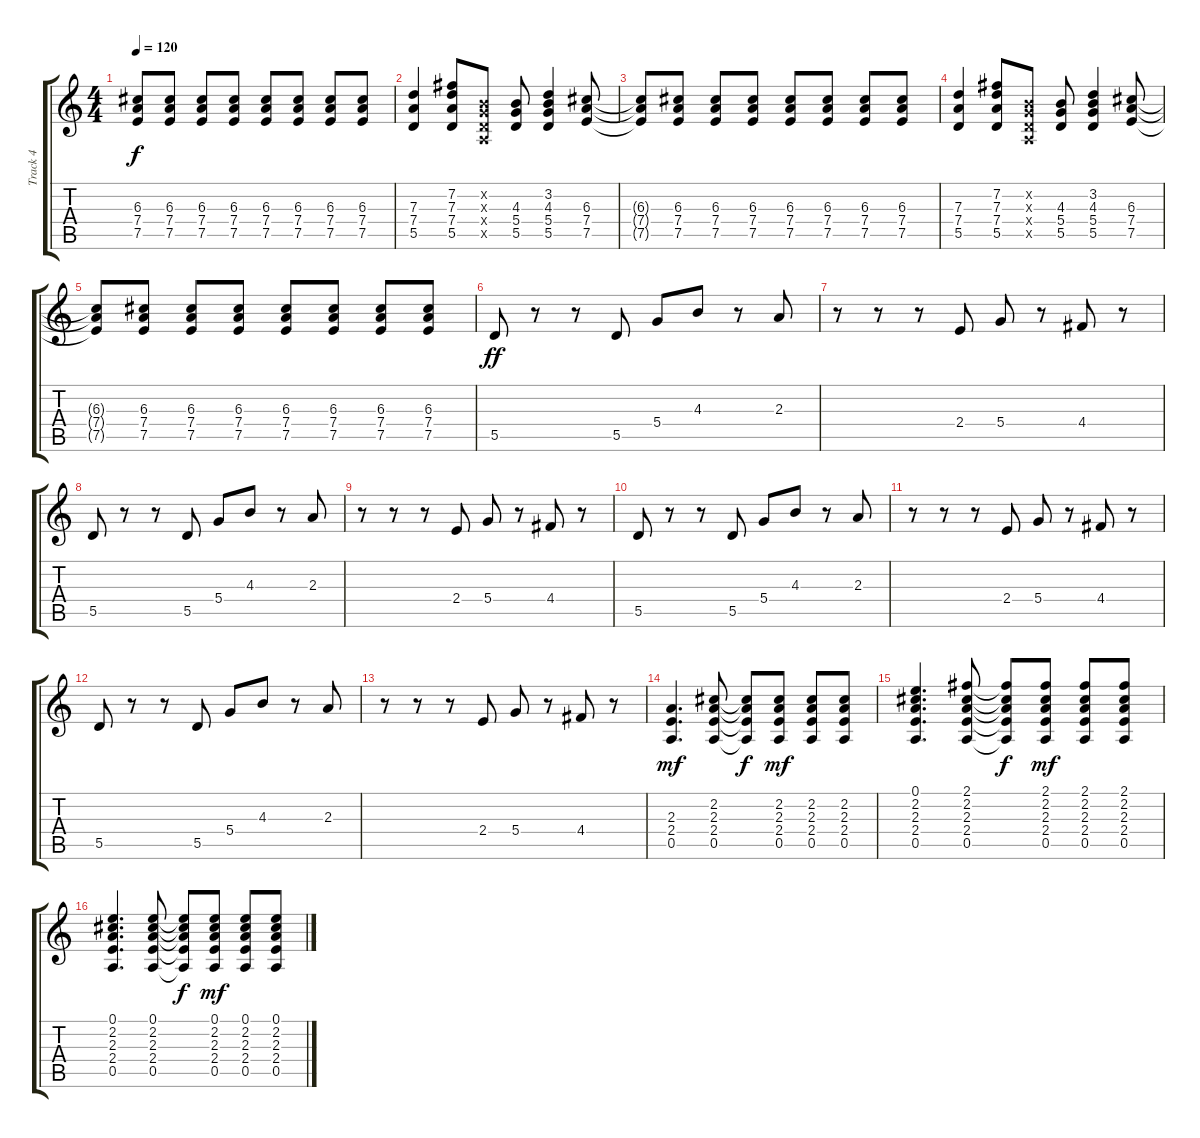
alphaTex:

\track ("Track 4" "Track 4") {instrument electricguitarclean}
\staff {score tabs}
\tuning (E4 B3 G3 D3 A2 E2) {hide}
\ts (4 4)
\tempo 120
\clef g2
\ks c
(6.3{t} 7.4{t} 7.5{t}).8{dy f} (6.3 7.4 7.5).8 (6.3 7.4 7.5).8 (6.3 7.4 7.5).8 (6.3 7.4 7.5).8 (6.3 7.4 7.5).8 (6.3 7.4 7.5).8 (6.3 7.4 7.5).8 |
(7.3 7.4 5.5).4 (7.2 7.3 7.4 5.5).8 (0.2{x} 0.3{x} 0.4{x} 0.5{x}).8 (4.3 5.4 5.5).8 (3.2 4.3 5.4 5.5).4 (6.3 7.4 7.5).8 |
(6.3{t} 7.4{t} 7.5{t}).8 (6.3 7.4 7.5).8 (6.3 7.4 7.5).8 (6.3 7.4 7.5).8 (6.3 7.4 7.5).8 (6.3 7.4 7.5).8 (6.3 7.4 7.5).8 (6.3 7.4 7.5).8 |
(7.3 7.4 5.5).4 (7.2 7.3 7.4 5.5).8 (0.2{x} 0.3{x} 0.4{x} 0.5{x}).8 (4.3 5.4 5.5).8 (3.2 4.3 5.4 5.5).4 (6.3 7.4 7.5).8 |
(6.3{t} 7.4{t} 7.5{t}).8 (6.3 7.4 7.5).8 (6.3 7.4 7.5).8 (6.3 7.4 7.5).8 (6.3 7.4 7.5).8 (6.3 7.4 7.5).8 (6.3 7.4 7.5).8 (6.3 7.4 7.5).8 |
5.5.8{dy ff} r.8 r.8 5.5.8 5.4.8 4.3.8 r.8 2.3.8 |
r.8 r.8 r.8 2.4.8 5.4.8 r.8 4.4.8 r.8 |
5.5.8 r.8 r.8 5.5.8 5.4.8 4.3.8 r.8 2.3.8 |
r.8 r.8 r.8 2.4.8 5.4.8 r.8 4.4.8 r.8 |
5.5.8 r.8 r.8 5.5.8 5.4.8 4.3.8 r.8 2.3.8 |
r.8 r.8 r.8 2.4.8 5.4.8 r.8 4.4.8 r.8 |
5.5.8 r.8 r.8 5.5.8 5.4.8 4.3.8 r.8 2.3.8 |
r.8 r.8 r.8 2.4.8 5.4.8 r.8 4.4.8 r.8 |
(2.3 2.4 0.5).4{d dy mf} (2.2 2.3 2.4 0.5).8 (2.2{t} 2.3{t} 2.4{t} 0.5{t}).8{dy f} (2.2 2.3 2.4 0.5).8{dy mf} (2.2 2.3 2.4 0.5).8 (2.2 2.3 2.4 0.5).8 |
(0.1 2.2 2.3 2.4 0.5).4{d} (2.1 2.2 2.3 2.4 0.5).8 (2.1{t} 2.2{t} 2.3{t} 2.4{t} 0.5{t}).8{dy f} (2.1 2.2 2.3 2.4 0.5).8{dy mf} (2.1 2.2 2.3 2.4 0.5).8 (2.1 2.2 2.3 2.4 0.5).8 |
(0.1 2.2 2.3 2.4 0.5).4{d} (0.1 2.2 2.3 2.4 0.5).8 (0.1{t} 2.2{t} 2.3{t} 2.4{t} 0.5{t}).8{dy f} (0.1 2.2 2.3 2.4 0.5).8{dy mf} (0.1 2.2 2.3 2.4 0.5).8 (0.1 2.2 2.3 2.4 0.5).8
